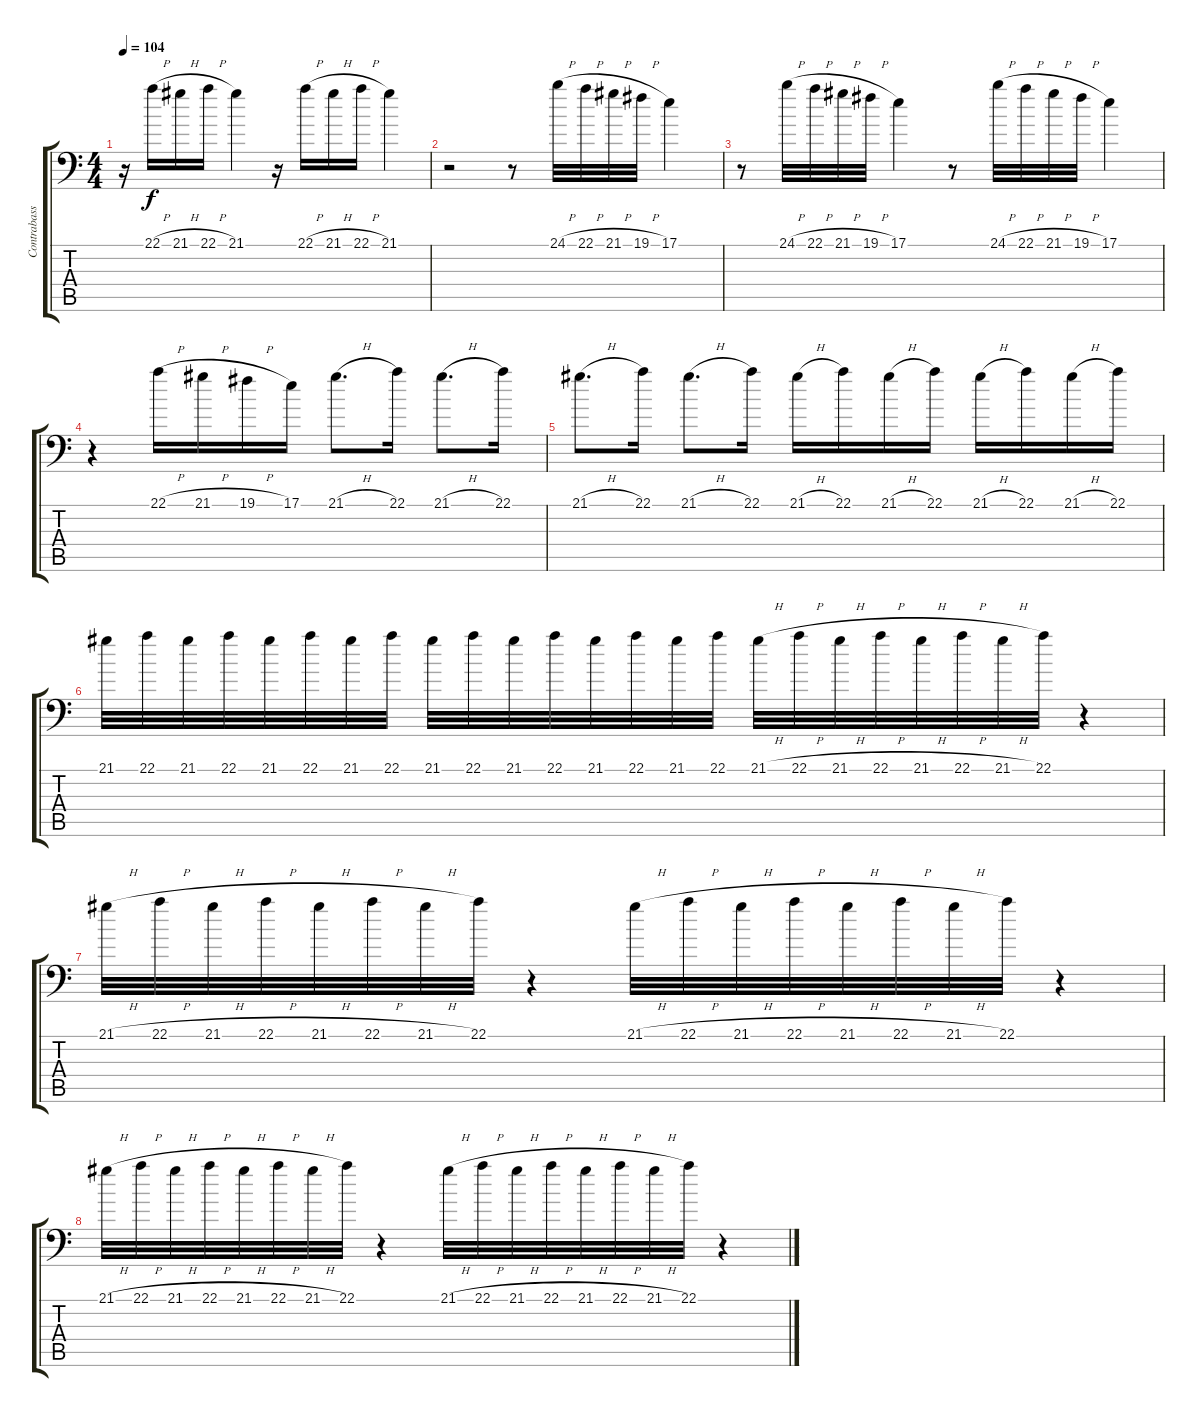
\track ("Contrabass" "Contrabass") {instrument contrabass}
\staff {score tabs}
\tuning (B2 G2 D2 A1 E1 B0) {hide}
\ts (4 4)
\tempo 104
\clef f4
\ks c
r.16{dy f} 22.1{h}.16 21.1{h}.16 22.1{h}.16 21.1.4 r.16 22.1{h}.16 21.1{h}.16 22.1{h}.16 21.1.4 |
r.2 r.8 24.1{h}.32 22.1{h}.32 21.1{h}.32 19.1{h}.32 17.1.4 |
r.8 24.1{h}.32 22.1{h}.32 21.1{h}.32 19.1{h}.32 17.1.4 r.8 24.1{h}.32 22.1{h}.32 21.1{h}.32 19.1{h}.32 17.1.4 |
r.4 22.1{h}.16 21.1{h}.16 19.1{h}.16 17.1.16 21.1{h}.8{d} 22.1.16 21.1{h}.8{d} 22.1.16 |
21.1{h}.8{d} 22.1.16 21.1{h}.8{d} 22.1.16 21.1{h}.16 22.1.16 21.1{h}.16 22.1.16 21.1{h}.16 22.1.16 21.1{h}.16 22.1.16 |
21.1.32 22.1.32 21.1.32 22.1.32 21.1.32 22.1.32 21.1.32 22.1.32 21.1.32 22.1.32 21.1.32 22.1.32 21.1.32 22.1.32 21.1.32 22.1.32 21.1{h}.32 22.1{h}.32 21.1{h}.32 22.1{h}.32 21.1{h}.32 22.1{h}.32 21.1{h}.32 22.1.32 r.4 |
21.1{h}.32 22.1{h}.32 21.1{h}.32 22.1{h}.32 21.1{h}.32 22.1{h}.32 21.1{h}.32 22.1.32 r.4 21.1{h}.32 22.1{h}.32 21.1{h}.32 22.1{h}.32 21.1{h}.32 22.1{h}.32 21.1{h}.32 22.1.32 r.4 |
21.1{h}.32 22.1{h}.32 21.1{h}.32 22.1{h}.32 21.1{h}.32 22.1{h}.32 21.1{h}.32 22.1.32 r.4 21.1{h}.32 22.1{h}.32 21.1{h}.32 22.1{h}.32 21.1{h}.32 22.1{h}.32 21.1{h}.32 22.1.32 r.4
